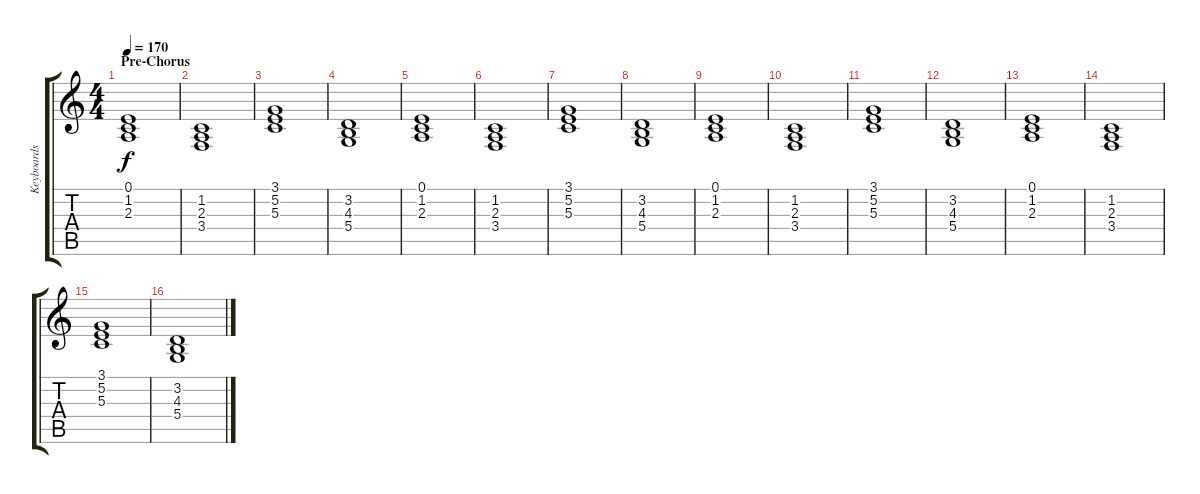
\track ("Keyboards" "Keyboards") {instrument tremolostrings}
\staff {score tabs}
\tuning (E4 B3 G3 D3 A2 E2) {hide}
\ts (4 4)
\section ("" "Pre-Chorus")
\tempo 170
\clef g2
\ks c
(0.1 1.2 2.3).1{dy f} |
(1.2 2.3 3.4).1 |
(3.1 5.2 5.3).1 |
(3.2 4.3 5.4).1 |
(0.1 1.2 2.3).1 |
(1.2 2.3 3.4).1 |
(3.1 5.2 5.3).1 |
(3.2 4.3 5.4).1 |
(0.1 1.2 2.3).1 |
(1.2 2.3 3.4).1 |
(3.1 5.2 5.3).1 |
(3.2 4.3 5.4).1 |
(0.1 1.2 2.3).1 |
(1.2 2.3 3.4).1 |
(3.1 5.2 5.3).1 |
(3.2 4.3 5.4).1
